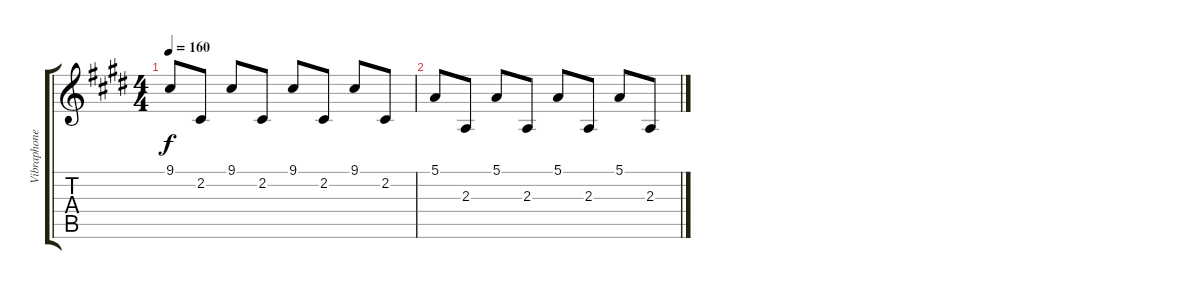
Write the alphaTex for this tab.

\track ("Vibraphone" "Vibraphone") {instrument vibraphone}
\staff {score tabs}
\tuning (E4 B3 G3 D3 A2 E2) {hide}
\ts (4 4)
\tempo 160
\clef g2
\ks e
9.1.8{dy f} 2.2.8 9.1.8 2.2.8 9.1.8 2.2.8 9.1.8 2.2.8 |
5.1.8 2.3.8 5.1.8 2.3.8 5.1.8 2.3.8 5.1.8 2.3.8
